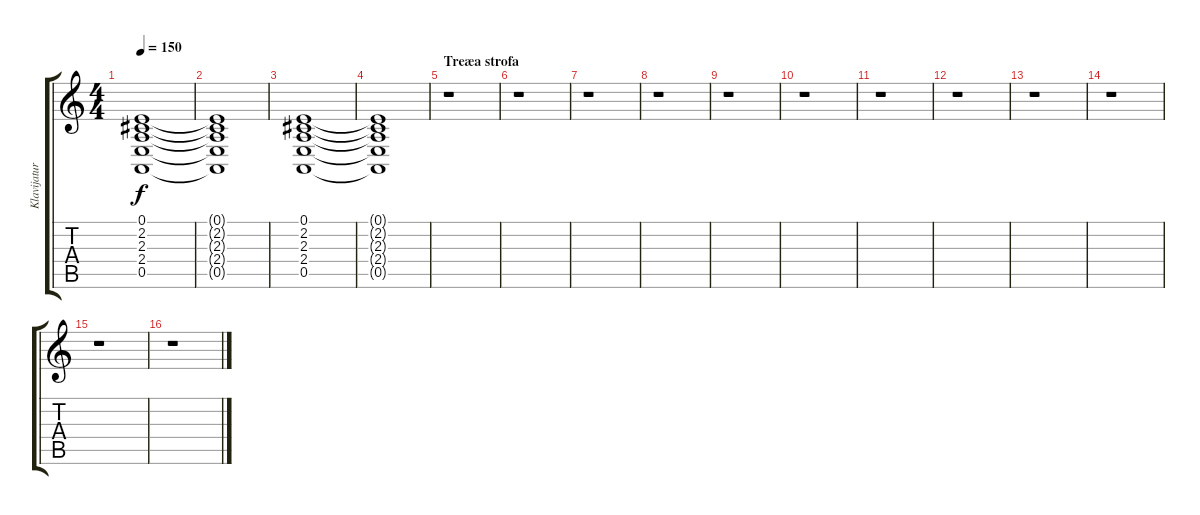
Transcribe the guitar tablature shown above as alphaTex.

\track ("Klavijature" "Klavijatur") {instrument orchestralharp}
\staff {score tabs}
\tuning (E4 B3 G3 D3 A2 E2) {hide}
\ts (4 4)
\tempo 150
\clef g2
\ks c
(0.1 2.2 2.3 2.4 0.5).1{dy f} |
(0.1{t} 2.2{t} 2.3{t} 2.4{t} 0.5{t}).1 |
(0.1 2.2 2.3 2.4 0.5).1 |
(0.1{t} 2.2{t} 2.3{t} 2.4{t} 0.5{t}).1 |
\section ("" "Treæa strofa")
r.1 |
r.1 |
r.1 |
r.1 |
r.1 |
r.1 |
r.1 |
r.1 |
r.1 |
r.1 |
r.1 |
r.1
